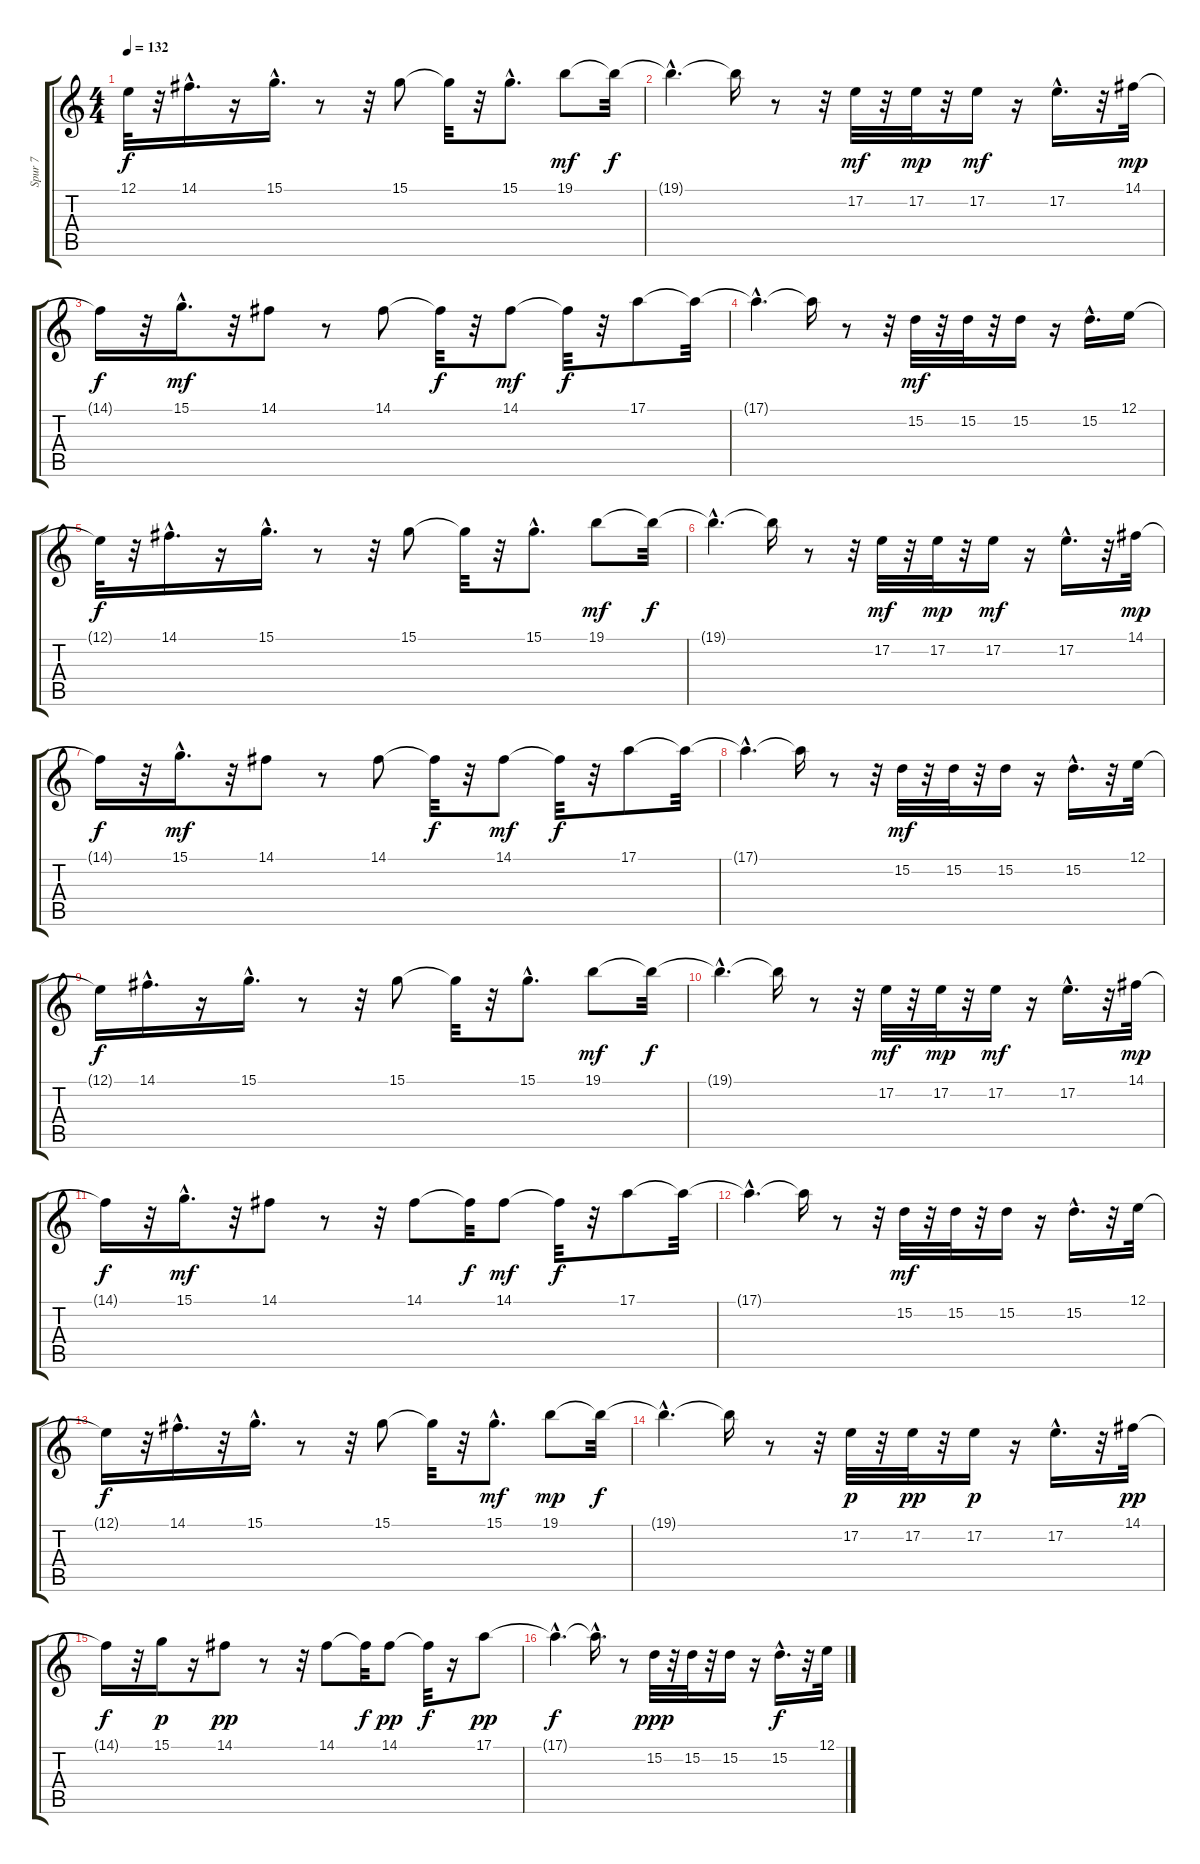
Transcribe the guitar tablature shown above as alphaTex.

\track ("Spur 7" "Spur 7") {instrument synthbrass2}
\staff {score tabs}
\tuning (E4 B3 G3 D3 A2 E2) {hide}
\ts (4 4)
\tempo 132
\clef g2
\ks c
12.1{t}.32{dy f} r.32 14.1{hac}.16{d} r.16 15.1{hac}.16{d} r.8 r.32 15.1.8 15.1{t}.32 r.32 15.1{hac}.8{d} 19.1.8{dy mf} 19.1{t}.32{dy f} |
19.1{hac t}.4{d} 19.1{t}.16 r.8 r.32 17.2.32{dy mf} r.32 17.2.32{dy mp} r.32 17.2.16{dy mf} r.16 17.2{hac}.16{d} r.32 14.1.32{dy mp} |
14.1{t}.16{dy f} r.32 15.1{hac}.16{d dy mf} r.32 14.1.8 r.8 14.1.8 14.1{t}.32{dy f} r.32 14.1.8{dy mf} 14.1{t}.32{dy f} r.32 17.1.8 17.1{t}.32 |
17.1{hac t}.4{d} 17.1{t}.16 r.8 r.32 15.2.32{dy mf} r.32 15.2.32 r.32 15.2.16 r.16 15.2{hac}.16{d} 12.1.16 |
12.1{t}.32{dy f} r.32 14.1{hac}.16{d} r.16 15.1{hac}.16{d} r.8 r.32 15.1.8 15.1{t}.32 r.32 15.1{hac}.8{d} 19.1.8{dy mf} 19.1{t}.32{dy f} |
19.1{hac t}.4{d} 19.1{t}.16 r.8 r.32 17.2.32{dy mf} r.32 17.2.32{dy mp} r.32 17.2.16{dy mf} r.16 17.2{hac}.16{d} r.32 14.1.32{dy mp} |
14.1{t}.16{dy f} r.32 15.1{hac}.16{d dy mf} r.32 14.1.8 r.8 14.1.8 14.1{t}.32{dy f} r.32 14.1.8{dy mf} 14.1{t}.32{dy f} r.32 17.1.8 17.1{t}.32 |
17.1{hac t}.4{d} 17.1{t}.16 r.8 r.32 15.2.32{dy mf} r.32 15.2.32 r.32 15.2.16 r.16 15.2{hac}.16{d} r.32 12.1.32 |
12.1{t}.16{dy f} 14.1{hac}.16{d} r.16 15.1{hac}.16{d} r.8 r.32 15.1.8 15.1{t}.32 r.32 15.1{hac}.8{d} 19.1.8{dy mf} 19.1{t}.32{dy f} |
19.1{hac t}.4{d} 19.1{t}.16 r.8 r.32 17.2.32{dy mf} r.32 17.2.32{dy mp} r.32 17.2.16{dy mf} r.16 17.2{hac}.16{d} r.32 14.1.32{dy mp} |
14.1{t}.16{dy f} r.32 15.1{hac}.16{d dy mf} r.32 14.1.8 r.8 r.32 14.1.8 14.1{t}.32{dy f} 14.1.8{dy mf} 14.1{t}.32{dy f} r.32 17.1.8 17.1{t}.32 |
17.1{hac t}.4{d} 17.1{t}.16 r.8 r.32 15.2.32{dy mf} r.32 15.2.32 r.32 15.2.16 r.16 15.2{hac}.16{d} r.32 12.1.32 |
12.1{t}.16{dy f} r.32 14.1{hac}.16{d} r.32 15.1{hac}.16{d} r.8 r.32 15.1.8 15.1{t}.32 r.32 15.1{hac}.8{d dy mf} 19.1.8{dy mp} 19.1{t}.32{dy f} |
19.1{hac t}.4{d} 19.1{t}.16 r.8 r.32 17.2.32{dy p} r.32 17.2.32{dy pp} r.32 17.2.16{dy p} r.16 17.2{hac}.16{d} r.32 14.1.32{dy pp} |
14.1{t}.16{dy f} r.32 15.1.16{dy p} r.16 14.1.8{dy pp} r.8 r.32 14.1.8 14.1{t}.32{dy f} 14.1.8{dy pp} 14.1{t}.32{dy f} r.16 17.1.8{dy pp} |
17.1{hac t}.4{d dy f} 17.1{hac t}.16{d} r.8 15.2.32{dy ppp} r.32 15.2.32 r.32 15.2.16 r.16 15.2{hac}.16{d dy f} r.32 12.1.32
